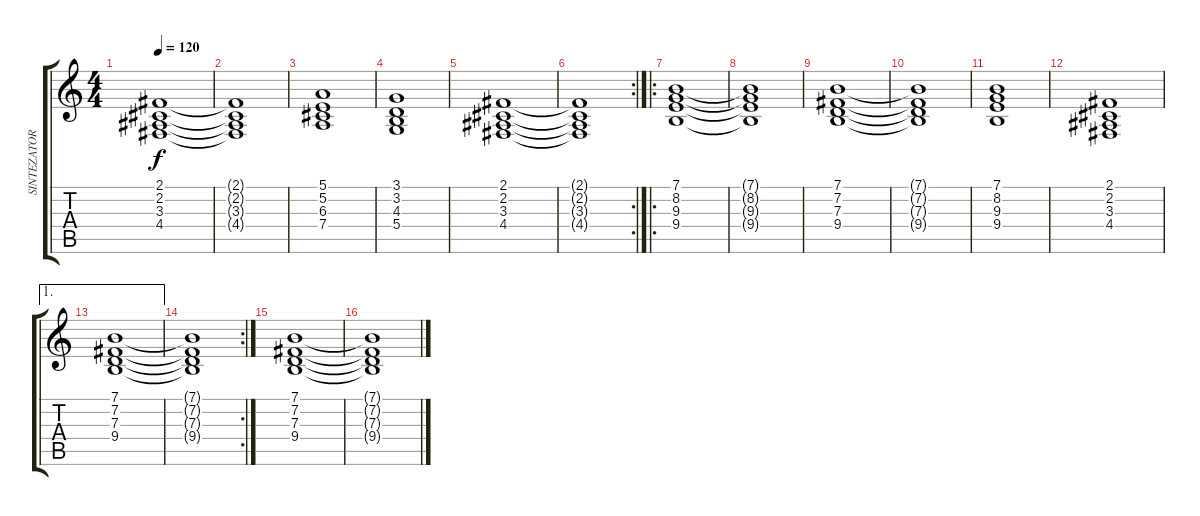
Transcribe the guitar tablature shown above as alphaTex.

\track ("SINTEZATOR" "SINTEZATOR") {instrument stringensemble1}
\staff {score tabs}
\tuning (E4 B3 G3 D3 A2 E2) {hide}
\ts (4 4)
\tempo 120
\clef g2
\ks c
(2.1 2.2 3.3 4.4).1{dy f} |
(2.1{t} 2.2{t} 3.3{t} 4.4{t}).1 |
(5.1 5.2 6.3 7.4).1 |
(3.1 3.2 4.3 5.4).1 |
(2.1 2.2 3.3 4.4).1 |
\rc 2
(2.1{t} 2.2{t} 3.3{t} 4.4{t}).1 |
\ro
(7.1 8.2 9.3 9.4).1 |
(7.1{t} 8.2{t} 9.3{t} 9.4{t}).1 |
(7.1 7.2 7.3 9.4).1 |
(7.1{t} 7.2{t} 7.3{t} 9.4{t}).1 |
(7.1 8.2 9.3 9.4).1 |
(2.1 2.2 3.3 4.4).1 |
\ae 1
(7.1 7.2 7.3 9.4).1 |
\rc 2
(7.1{t} 7.2{t} 7.3{t} 9.4{t}).1 |
(7.1 7.2 7.3 9.4).1 |
(7.1{t} 7.2{t} 7.3{t} 9.4{t}).1
